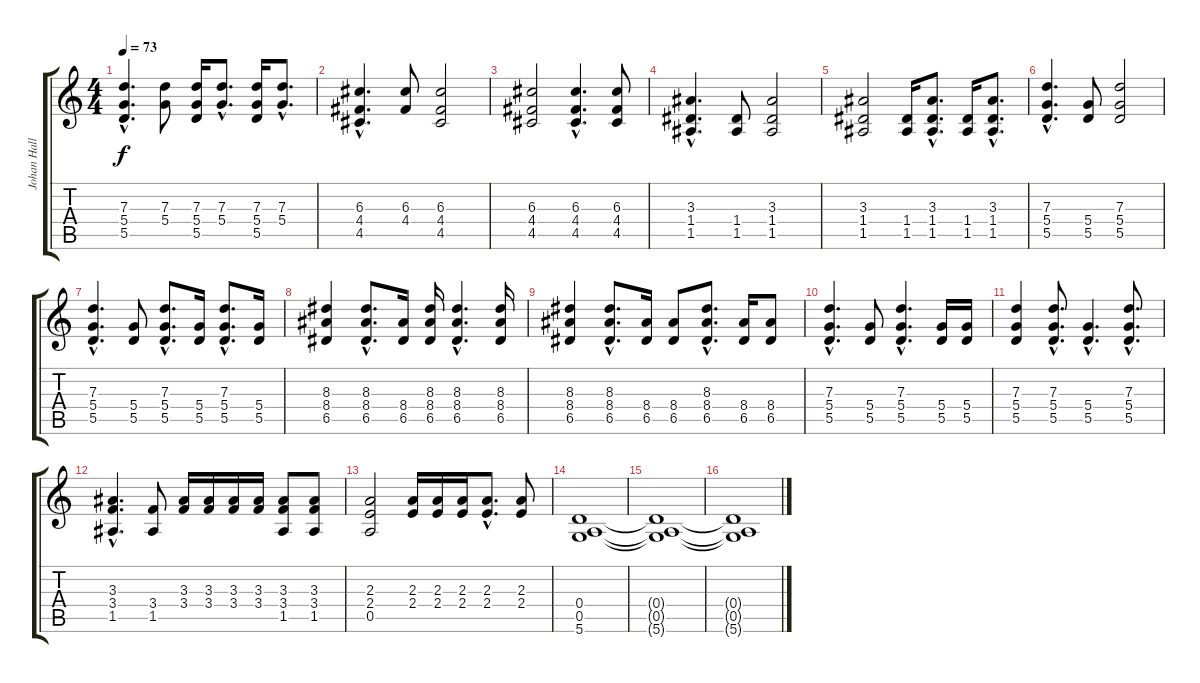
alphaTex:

\track ("Johan Hallgren" "Johan Hall") {instrument overdrivenguitar}
\staff {score tabs}
\tuning (E4 B3 G3 D3 A2 D2) {hide}
\ts (4 4)
\tempo 73
\clef g2
\ks c
(7.3{hac} 5.4{hac} 5.5{hac}).4{d dy f} (7.3 5.4).8 (7.3 5.4 5.5).16 (7.3{hac} 5.4{hac}).8{d} (7.3 5.4 5.5).16 (7.3{hac} 5.4{hac}).8{d} |
(6.3{hac} 4.4{hac} 4.5{hac}).4{d} (6.3 4.4).8 (6.3 4.4 4.5).2 |
(6.3 4.4 4.5).2 (6.3{hac} 4.4{hac} 4.5{hac}).4{d} (6.3 4.4 4.5).8 |
(3.3{hac} 1.4{hac} 1.5{hac}).4{d} (1.4 1.5).8 (3.3 1.4 1.5).2 |
(3.3 1.4 1.5).2 (1.4 1.5).16 (3.3{hac} 1.4{hac} 1.5{hac}).8{d} (1.4 1.5).16 (3.3{hac} 1.4{hac} 1.5{hac}).8{d} |
(7.3{hac} 5.4{hac} 5.5{hac}).4{d} (5.4 5.5).8 (7.3 5.4 5.5).2 |
(7.3{hac} 5.4{hac} 5.5{hac}).4{d} (5.4 5.5).8 (7.3{hac} 5.4{hac} 5.5{hac}).8{d} (5.4 5.5).16 (7.3{hac} 5.4{hac} 5.5{hac}).8{d} (5.4 5.5).16 |
(8.3 8.4 6.5).4 (8.3{hac} 8.4{hac} 6.5{hac}).8{d} (8.4 6.5).16 (8.3 8.4 6.5).16 (8.3{hac} 8.4{hac} 6.5{hac}).4{d} (8.3 8.4 6.5).16 |
(8.3 8.4 6.5).4 (8.3{hac} 8.4{hac} 6.5{hac}).8{d} (8.4 6.5).16 (8.4 6.5).8 (8.3{hac} 8.4{hac} 6.5{hac}).8{d} (8.4 6.5).16 (8.4 6.5).8 |
(7.3{hac} 5.4{hac} 5.5{hac}).4{d} (5.4 5.5).8 (7.3{hac} 5.4{hac} 5.5{hac}).4{d} (5.4 5.5).16 (5.4 5.5).16 |
(7.3 5.4 5.5).4 (7.3{hac} 5.4{hac} 5.5{hac}).8{d} (5.4{hac} 5.5{hac}).4{d} (7.3{hac} 5.4{hac} 5.5{hac}).8{d} |
(3.3{hac} 3.4{hac} 1.5{hac}).4{d} (3.4 1.5).8 (3.3 3.4).16 (3.3 3.4).16 (3.3 3.4).16 (3.3 3.4).16 (3.3 3.4 1.5).8 (3.3 3.4 1.5).8 |
(2.3 2.4 0.5).2 (2.3 2.4).16 (2.3 2.4).16 (2.3 2.4).16 (2.3{hac} 2.4{hac}).8{d} (2.3 2.4).8 |
(0.4 0.5 5.6).1 |
(0.4{t} 0.5{t} 5.6{t}).1 |
(0.4{t} 0.5{t} 5.6{t}).1
